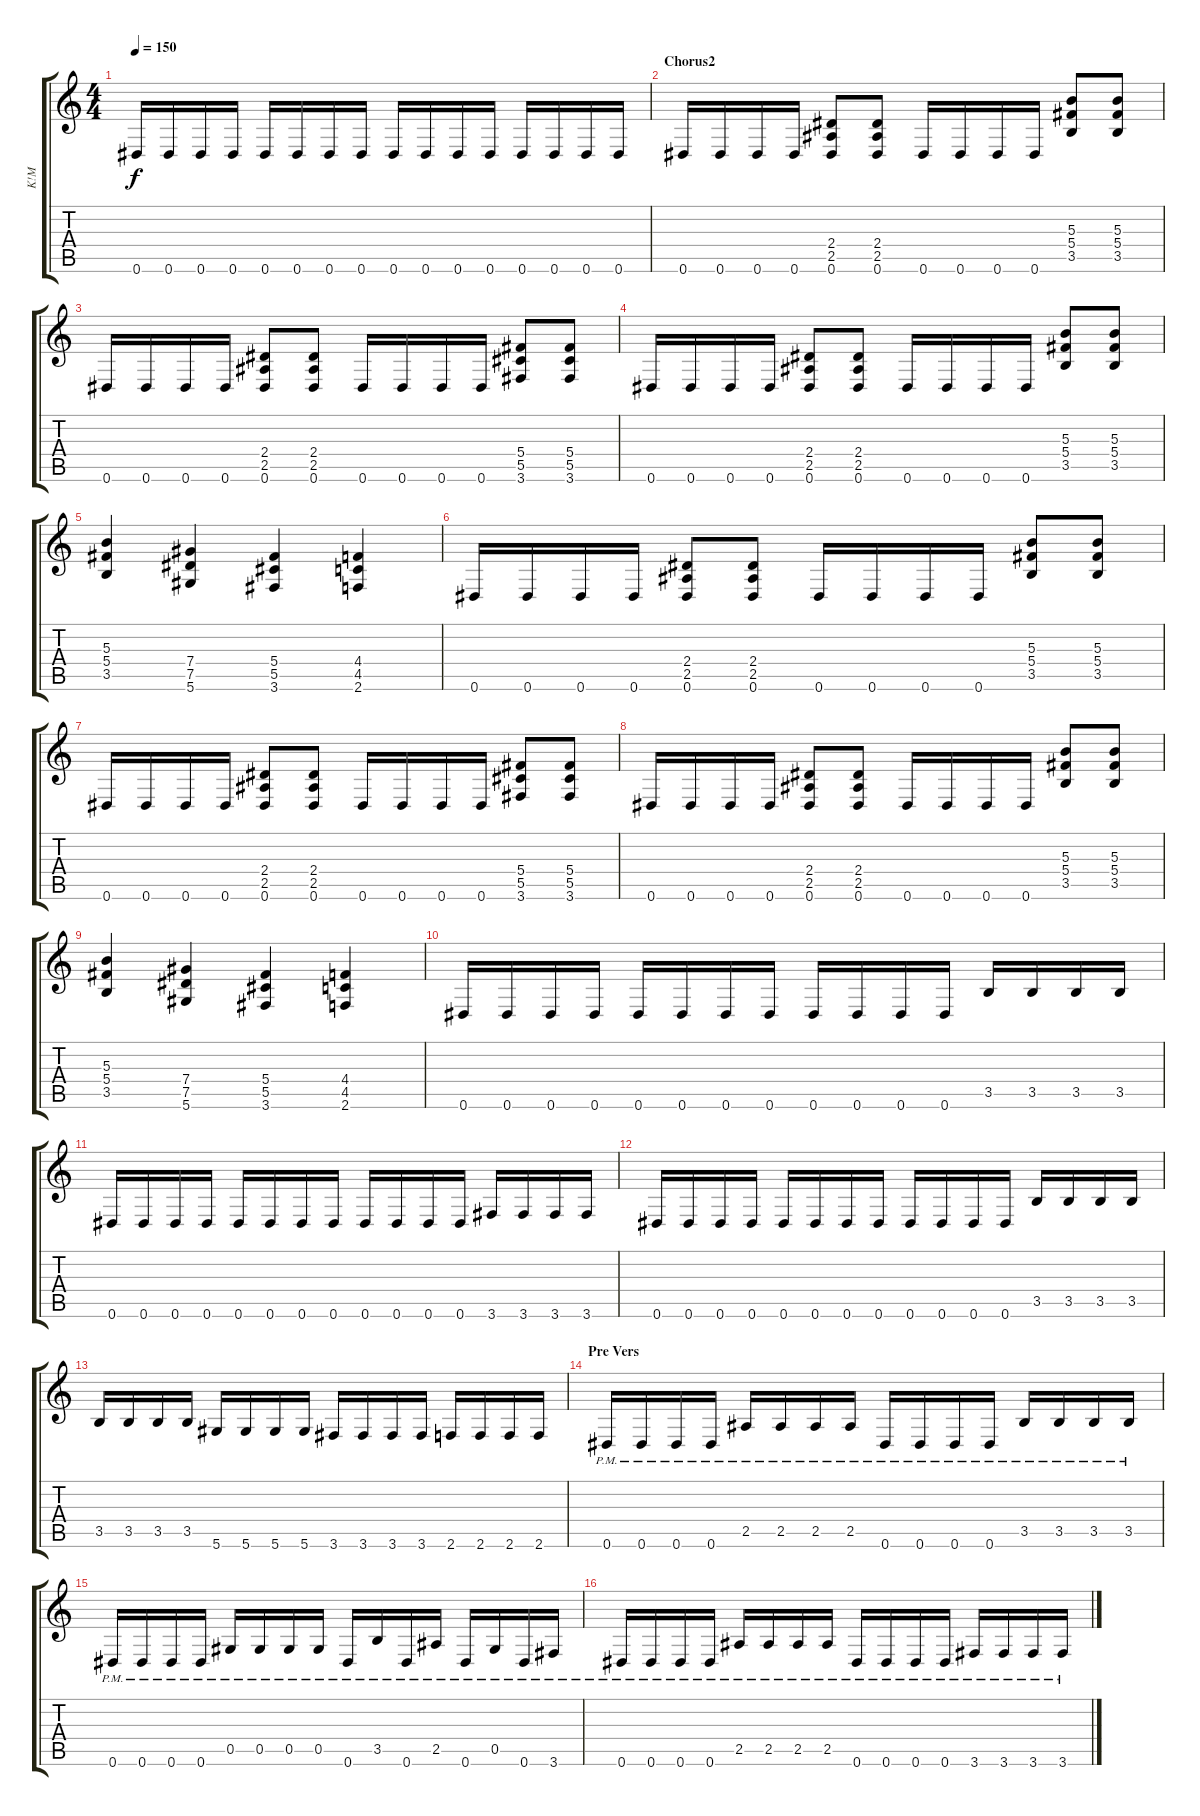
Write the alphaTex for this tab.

\track ("K!M" "K!M") {instrument distortionguitar}
\staff {score tabs}
\tuning (Eb4 Bb3 Gb3 Db3 Ab2 Eb2) {hide}
\ts (4 4)
\tempo 150
\clef g2
\ks c
0.6.16{dy f} 0.6.16 0.6.16 0.6.16 0.6.16 0.6.16 0.6.16 0.6.16 0.6.16 0.6.16 0.6.16 0.6.16 0.6.16 0.6.16 0.6.16 0.6.16 |
\section ("" "Chorus2")
0.6.16 0.6.16 0.6.16 0.6.16 (2.4 2.5 0.6).8 (2.4 2.5 0.6).8 0.6.16 0.6.16 0.6.16 0.6.16 (5.3 5.4 3.5).8 (5.3 5.4 3.5).8 |
0.6.16 0.6.16 0.6.16 0.6.16 (2.4 2.5 0.6).8 (2.4 2.5 0.6).8 0.6.16 0.6.16 0.6.16 0.6.16 (5.4 5.5 3.6).8 (5.4 5.5 3.6).8 |
0.6.16 0.6.16 0.6.16 0.6.16 (2.4 2.5 0.6).8 (2.4 2.5 0.6).8 0.6.16 0.6.16 0.6.16 0.6.16 (5.3 5.4 3.5).8 (5.3 5.4 3.5).8 |
(5.3 5.4 3.5).4 (7.4 7.5 5.6).4 (5.4 5.5 3.6).4 (4.4 4.5 2.6).4 |
0.6.16 0.6.16 0.6.16 0.6.16 (2.4 2.5 0.6).8 (2.4 2.5 0.6).8 0.6.16 0.6.16 0.6.16 0.6.16 (5.3 5.4 3.5).8 (5.3 5.4 3.5).8 |
0.6.16 0.6.16 0.6.16 0.6.16 (2.4 2.5 0.6).8 (2.4 2.5 0.6).8 0.6.16 0.6.16 0.6.16 0.6.16 (5.4 5.5 3.6).8 (5.4 5.5 3.6).8 |
0.6.16 0.6.16 0.6.16 0.6.16 (2.4 2.5 0.6).8 (2.4 2.5 0.6).8 0.6.16 0.6.16 0.6.16 0.6.16 (5.3 5.4 3.5).8 (5.3 5.4 3.5).8 |
(5.3 5.4 3.5).4 (7.4 7.5 5.6).4 (5.4 5.5 3.6).4 (4.4 4.5 2.6).4 |
0.6.16 0.6.16 0.6.16 0.6.16 0.6.16 0.6.16 0.6.16 0.6.16 0.6.16 0.6.16 0.6.16 0.6.16 3.5.16 3.5.16 3.5.16 3.5.16 |
0.6.16 0.6.16 0.6.16 0.6.16 0.6.16 0.6.16 0.6.16 0.6.16 0.6.16 0.6.16 0.6.16 0.6.16 3.6.16 3.6.16 3.6.16 3.6.16 |
0.6.16 0.6.16 0.6.16 0.6.16 0.6.16 0.6.16 0.6.16 0.6.16 0.6.16 0.6.16 0.6.16 0.6.16 3.5.16 3.5.16 3.5.16 3.5.16 |
3.5.16 3.5.16 3.5.16 3.5.16 5.6.16 5.6.16 5.6.16 5.6.16 3.6.16 3.6.16 3.6.16 3.6.16 2.6.16 2.6.16 2.6.16 2.6.16 |
\section ("" "Pre Vers")
0.6{pm}.16 0.6{pm}.16 0.6{pm}.16 0.6{pm}.16 2.5{pm}.16 2.5{pm}.16 2.5{pm}.16 2.5{pm}.16 0.6{pm}.16 0.6{pm}.16 0.6{pm}.16 0.6{pm}.16 3.5{pm}.16 3.5{pm}.16 3.5{pm}.16 3.5{pm}.16 |
0.6{pm}.16 0.6{pm}.16 0.6{pm}.16 0.6{pm}.16 0.5{pm}.16 0.5{pm}.16 0.5{pm}.16 0.5{pm}.16 0.6{pm}.16 3.5{pm}.16 0.6{pm}.16 2.5{pm}.16 0.6{pm}.16 0.5{pm}.16 0.6{pm}.16 3.6{pm}.16 |
0.6{pm}.16 0.6{pm}.16 0.6{pm}.16 0.6{pm}.16 2.5{pm}.16 2.5{pm}.16 2.5{pm}.16 2.5{pm}.16 0.6{pm}.16 0.6{pm}.16 0.6{pm}.16 0.6{pm}.16 3.6{pm}.16 3.6{pm}.16 3.6{pm}.16 3.6{pm}.16
